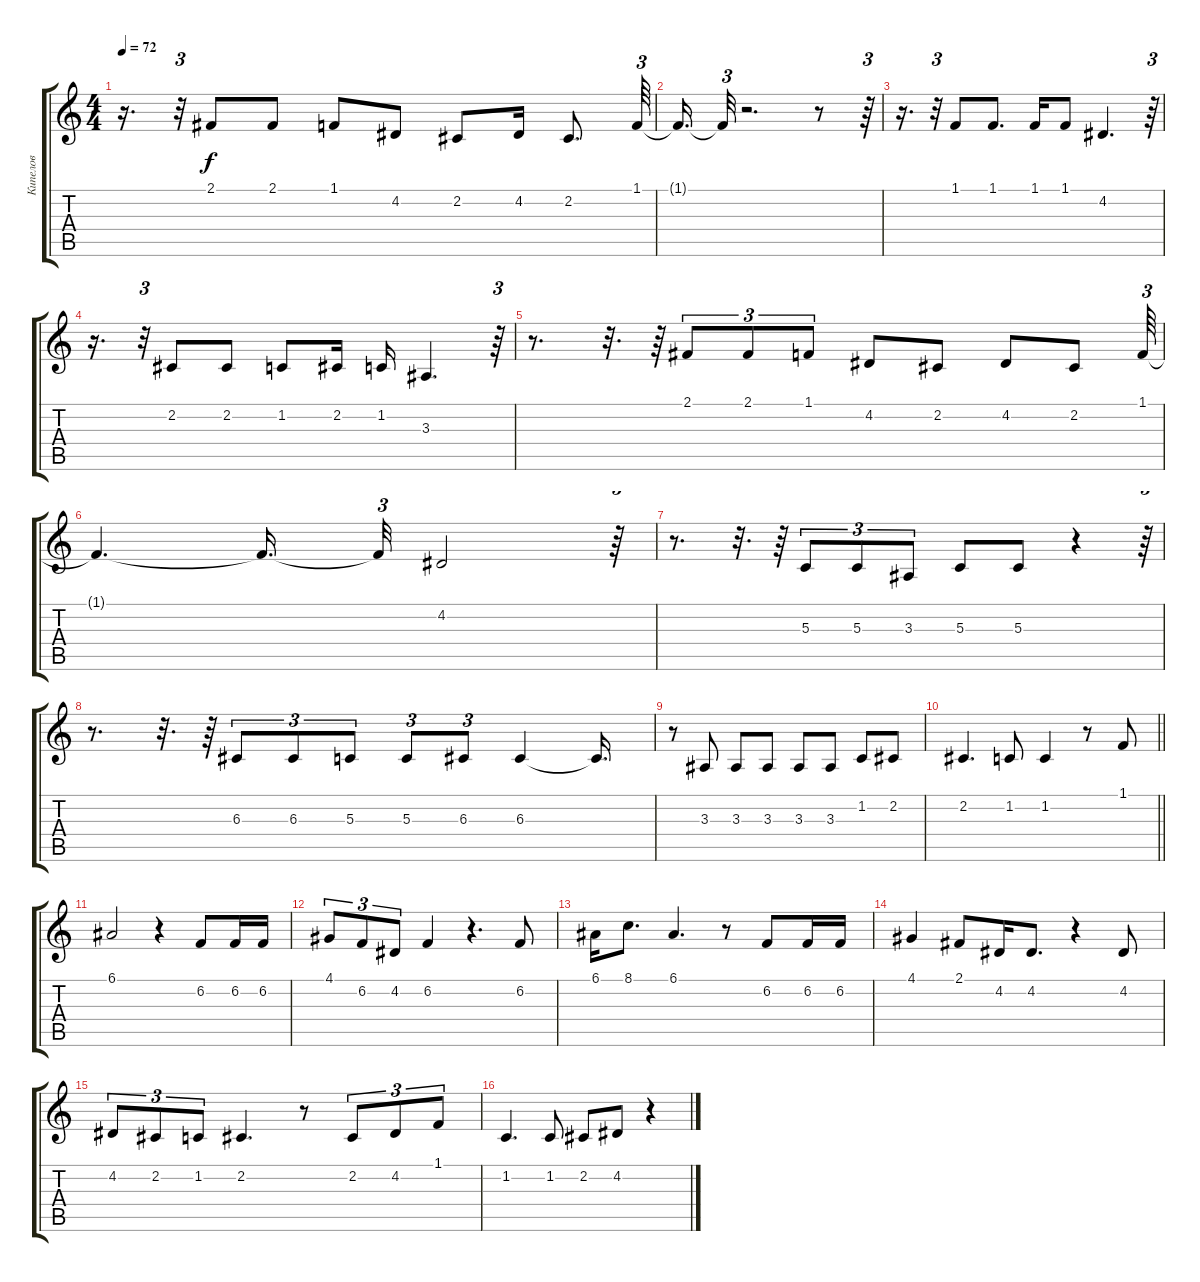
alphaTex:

\track ("Кипелов" "Кипелов") {instrument lead6voice}
\staff {score tabs}
\tuning (E4 B3 G3 D3 A2 E2) {hide}
\ts (4 4)
\tempo 72
\clef g2
\ks c
r.16{d dy f} r.32{tu (3 2)} 2.1.8 2.1.8 1.1.8 4.2.8 2.2.8 4.2.16 2.2.8{d} 1.1.64{tu (3 2)} |
1.1{t}.16{d} 1.1{t}.32{tu (3 2)} r.2{d} r.8 r.64{tu (3 2)} |
r.16{d} r.32{tu (3 2)} 1.1.8 1.1.8{d} 1.1.16 1.1.8 4.2.4{d} r.64{tu (3 2)} |
r.16{d} r.32{tu (3 2)} 2.2.8 2.2.8 1.2.8 2.2.16 1.2.16 3.3.4{d} r.64{tu (3 2)} |
r.8{d} r.32{d} r.64 2.1.8{tu (3 2)} 2.1.8{tu (3 2)} 1.1.8{tu (3 2)} 4.2.8 2.2.8 4.2.8 2.2.8 1.1.64{tu (3 2)} |
1.1{t}.4{d} 1.1{t}.16{d} 1.1{t}.32{tu (3 2)} 4.2.2 r.64{tu (3 2)} |
r.8{d} r.32{d} r.64 5.3.8{tu (3 2)} 5.3.8{tu (3 2)} 3.3.8{tu (3 2)} 5.3.8 5.3.8 r.4 r.64{tu (3 2)} |
r.8{d} r.32{d} r.64 6.3.8{tu (3 2)} 6.3.8{tu (3 2)} 5.3.8{tu (3 2)} 5.3.8{tu (3 2)} 6.3.8{tu (3 2)} 6.3.4 6.3{t}.16{d} |
r.8 3.3.8 3.3.8 3.3.8 3.3.8 3.3.8 1.2.8 2.2.8 |
\barLineRight lightlight
2.2.4{d} 1.2.8 1.2.4 r.8 1.1.8 |
6.1.2 r.4 6.2.8 6.2.16 6.2.16 |
4.1.8{tu (3 2)} 6.2.8{tu (3 2)} 4.2.8{tu (3 2)} 6.2.4 r.4{d} 6.2.8 |
6.1.16 8.1.8{d} 6.1.4{d} r.8 6.2.8 6.2.16 6.2.16 |
4.1.4 2.1.8 4.2.16 4.2.8{d} r.4 4.2.8 |
4.2.8{tu (3 2)} 2.2.8{tu (3 2)} 1.2.8{tu (3 2)} 2.2.4{d} r.8 2.2.8{tu (3 2)} 4.2.8{tu (3 2)} 1.1.8{tu (3 2)} |
1.2.4{d} 1.2.8 2.2.8 4.2.8 r.4
